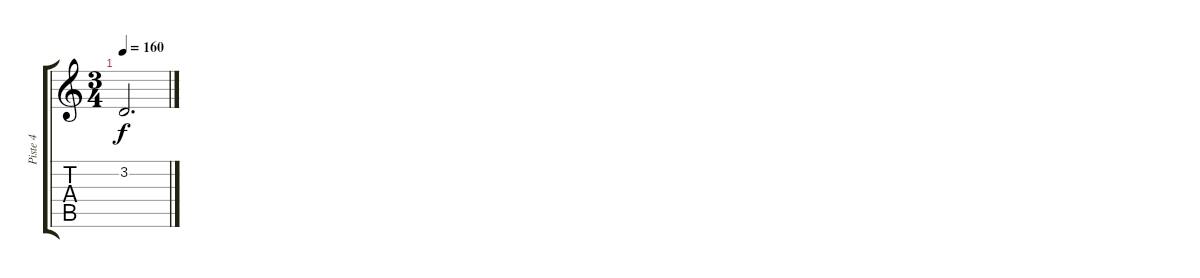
\track ("Piste 4" "Piste 4") {instrument electricpiano1}
\staff {score tabs}
\tuning (E4 B3 G3 D3 A2 E2) {hide}
\ts (3 4)
\tempo 160
\clef g2
\ks c
3.2{t}.2{d dy f}
